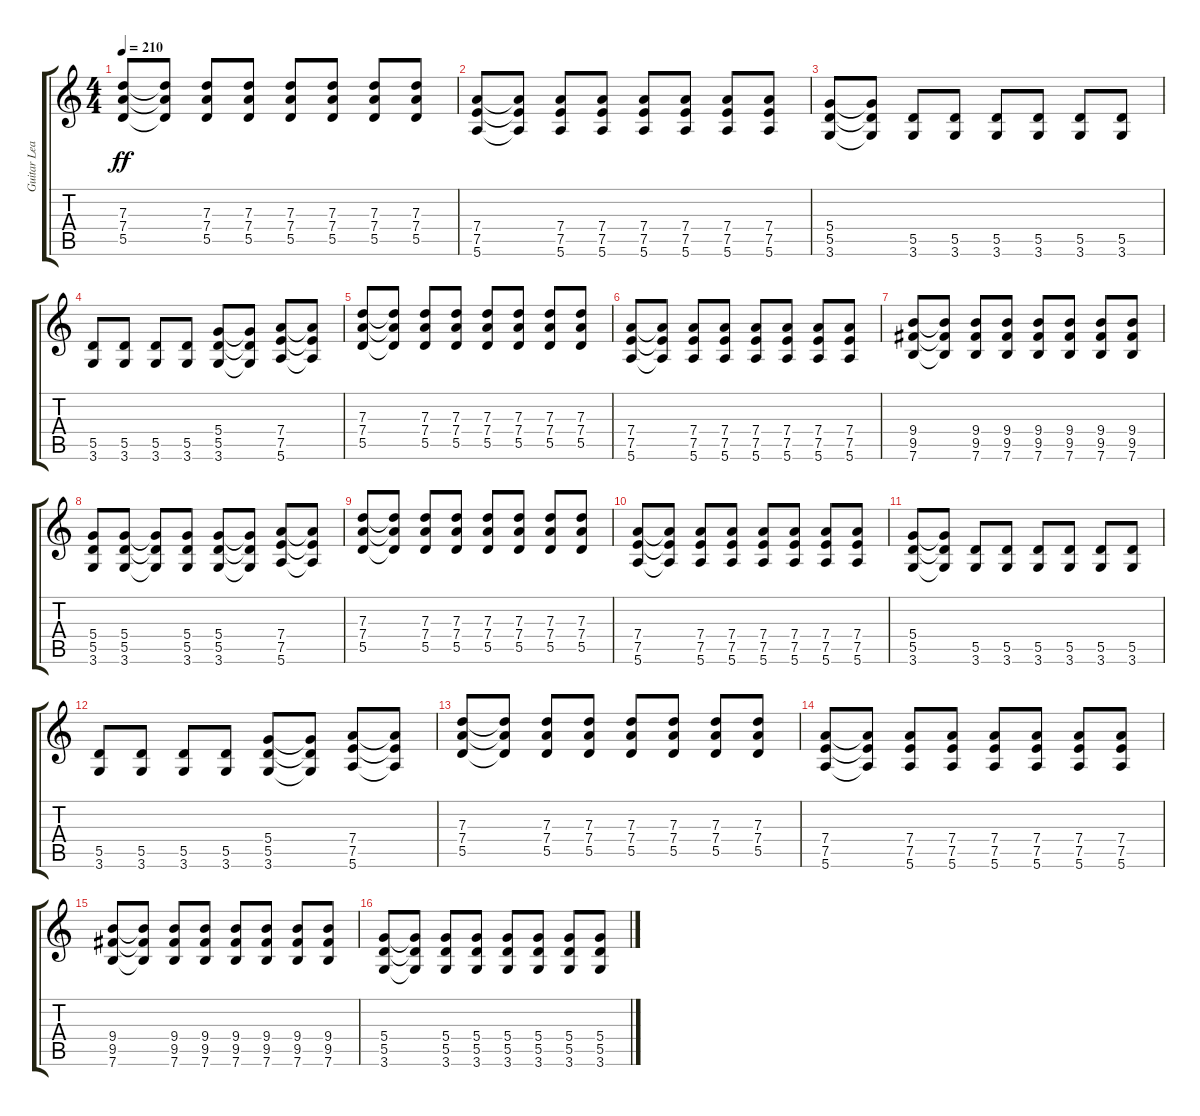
\track ("Guitar Lead" "Guitar Lea") {instrument distortionguitar}
\staff {score tabs}
\tuning (E4 B3 G3 D3 A2 E2) {hide}
\ts (4 4)
\tempo 210
\clef g2
\ks c
(7.3 7.4 5.5).8{dy ff} (7.3{t} 7.4{t} 5.5{t}).8 (7.3 7.4 5.5).8 (7.3 7.4 5.5).8 (7.3 7.4 5.5).8 (7.3 7.4 5.5).8 (7.3 7.4 5.5).8 (7.3 7.4 5.5).8 |
(7.4 7.5 5.6).8 (7.4{t} 7.5{t} 5.6{t}).8 (7.4 7.5 5.6).8 (7.4 7.5 5.6).8 (7.4 7.5 5.6).8 (7.4 7.5 5.6).8 (7.4 7.5 5.6).8 (7.4 7.5 5.6).8 |
(5.4 5.5 3.6).8 (5.4{t} 5.5{t} 3.6{t}).8 (5.5 3.6).8 (5.5 3.6).8 (5.5 3.6).8 (5.5 3.6).8 (5.5 3.6).8 (5.5 3.6).8 |
(5.5 3.6).8 (5.5 3.6).8 (5.5 3.6).8 (5.5 3.6).8 (5.4 5.5 3.6).8 (5.4{t} 5.5{t} 3.6{t}).8 (7.4 7.5 5.6).8 (7.4{t} 7.5{t} 5.6{t}).8 |
(7.3 7.4 5.5).8 (7.3{t} 7.4{t} 5.5{t}).8 (7.3 7.4 5.5).8 (7.3 7.4 5.5).8 (7.3 7.4 5.5).8 (7.3 7.4 5.5).8 (7.3 7.4 5.5).8 (7.3 7.4 5.5).8 |
(7.4 7.5 5.6).8 (7.4{t} 7.5{t} 5.6{t}).8 (7.4 7.5 5.6).8 (7.4 7.5 5.6).8 (7.4 7.5 5.6).8 (7.4 7.5 5.6).8 (7.4 7.5 5.6).8 (7.4 7.5 5.6).8 |
(9.4 9.5 7.6).8 (9.4{t} 9.5{t} 7.6{t}).8 (9.4 9.5 7.6).8 (9.4 9.5 7.6).8 (9.4 9.5 7.6).8 (9.4 9.5 7.6).8 (9.4 9.5 7.6).8 (9.4 9.5 7.6).8 |
(5.4 5.5 3.6).8 (5.4 5.5 3.6).8 (5.4{t} 5.5{t} 3.6{t}).8 (5.4 5.5 3.6).8 (5.4 5.5 3.6).8 (5.4{t} 5.5{t} 3.6{t}).8 (7.4 7.5 5.6).8 (7.4{t} 7.5{t} 5.6{t}).8 |
(7.3 7.4 5.5).8 (7.3{t} 7.4{t} 5.5{t}).8 (7.3 7.4 5.5).8 (7.3 7.4 5.5).8 (7.3 7.4 5.5).8 (7.3 7.4 5.5).8 (7.3 7.4 5.5).8 (7.3 7.4 5.5).8 |
(7.4 7.5 5.6).8 (7.4{t} 7.5{t} 5.6{t}).8 (7.4 7.5 5.6).8 (7.4 7.5 5.6).8 (7.4 7.5 5.6).8 (7.4 7.5 5.6).8 (7.4 7.5 5.6).8 (7.4 7.5 5.6).8 |
(5.4 5.5 3.6).8 (5.4{t} 5.5{t} 3.6{t}).8 (5.5 3.6).8 (5.5 3.6).8 (5.5 3.6).8 (5.5 3.6).8 (5.5 3.6).8 (5.5 3.6).8 |
(5.5 3.6).8 (5.5 3.6).8 (5.5 3.6).8 (5.5 3.6).8 (5.4 5.5 3.6).8 (5.4{t} 5.5{t} 3.6{t}).8 (7.4 7.5 5.6).8 (7.4{t} 7.5{t} 5.6{t}).8 |
(7.3 7.4 5.5).8 (7.3{t} 7.4{t} 5.5{t}).8 (7.3 7.4 5.5).8 (7.3 7.4 5.5).8 (7.3 7.4 5.5).8 (7.3 7.4 5.5).8 (7.3 7.4 5.5).8 (7.3 7.4 5.5).8 |
(7.4 7.5 5.6).8 (7.4{t} 7.5{t} 5.6{t}).8 (7.4 7.5 5.6).8 (7.4 7.5 5.6).8 (7.4 7.5 5.6).8 (7.4 7.5 5.6).8 (7.4 7.5 5.6).8 (7.4 7.5 5.6).8 |
(9.4 9.5 7.6).8 (9.4{t} 9.5{t} 7.6{t}).8 (9.4 9.5 7.6).8 (9.4 9.5 7.6).8 (9.4 9.5 7.6).8 (9.4 9.5 7.6).8 (9.4 9.5 7.6).8 (9.4 9.5 7.6).8 |
(5.4 5.5 3.6).8 (5.4{t} 5.5{t} 3.6{t}).8 (5.4 5.5 3.6).8 (5.4 5.5 3.6).8 (5.4 5.5 3.6).8 (5.4 5.5 3.6).8 (5.4 5.5 3.6).8 (5.4 5.5 3.6).8
